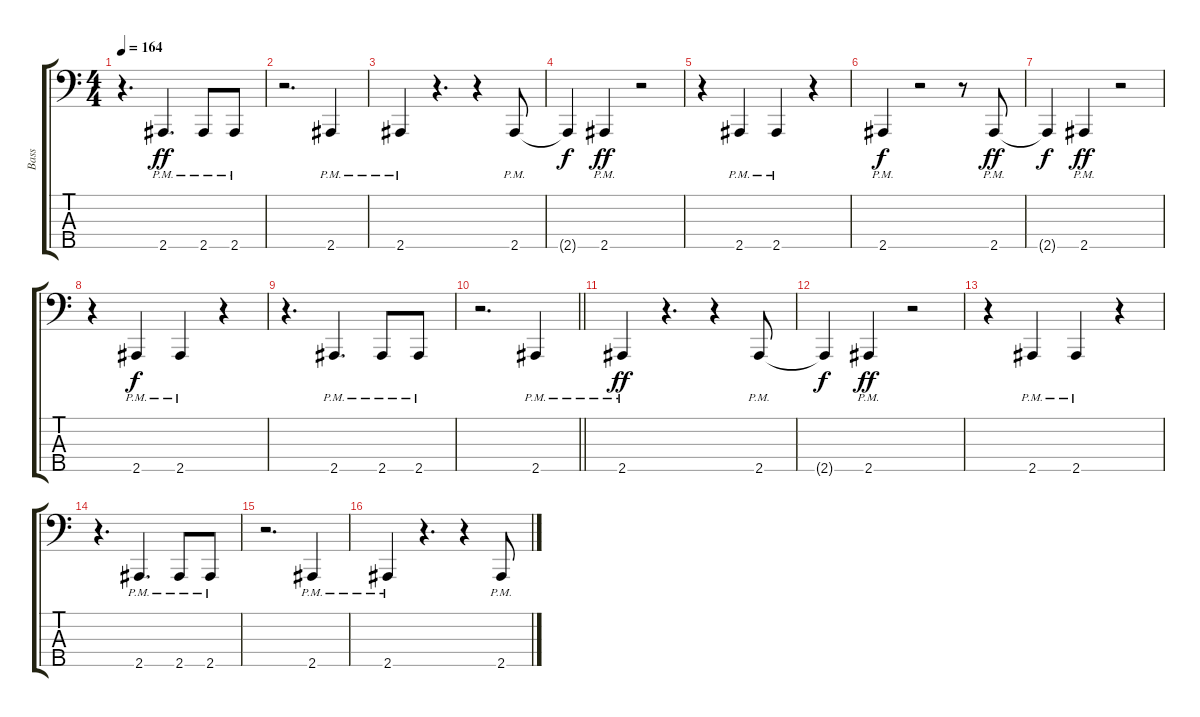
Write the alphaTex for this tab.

\track ("Bass" "Bass") {instrument electricbasspick}
\staff {score tabs}
\tuning (Gb2 Db2 Ab1 Eb1 Ab0) {hide}
\ts (4 4)
\tempo 164
\clef f4
\ks c
r.4{d dy ff} 2.5{pm}.4{d} 2.5{pm}.8 2.5{pm}.8 |
r.2{d} 2.5{pm}.4 |
2.5{pm}.4 r.4{d} r.4 2.5{pm}.8 |
2.5{t}.4{dy f} 2.5{pm}.4{dy ff} r.2 |
r.4 2.5{pm}.4 2.5{pm}.4 r.4 |
2.5{pm}.4{dy f} r.2 r.8 2.5{pm}.8{dy ff} |
2.5{t}.4{dy f} 2.5{pm}.4{dy ff} r.2 |
r.4 2.5{pm}.4{dy f} 2.5{pm}.4 r.4 |
r.4{d} 2.5{pm}.4{d} 2.5{pm}.8 2.5{pm}.8 |
\barLineRight lightlight
r.2{d} 2.5{pm}.4 |
\section ("" "")
2.5{pm}.4{dy ff} r.4{d} r.4 2.5{pm}.8 |
2.5{t}.4{dy f} 2.5{pm}.4{dy ff} r.2 |
r.4 2.5{pm}.4 2.5{pm}.4 r.4 |
r.4{d} 2.5{pm}.4{d} 2.5{pm}.8 2.5{pm}.8 |
r.2{d} 2.5{pm}.4 |
2.5{pm}.4 r.4{d} r.4 2.5{pm}.8
